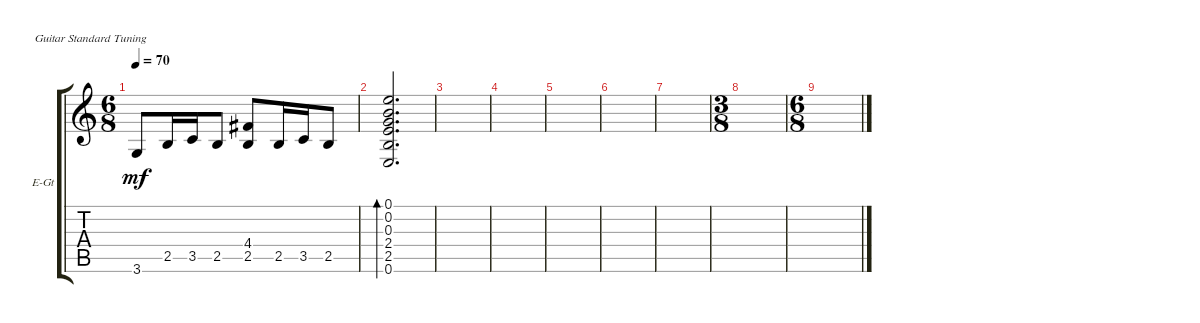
\defaultSystemsLayout 4
\bracketExtendMode groupsimilarinstruments
\firstSystemTrackNameOrientation horizontal
\otherSystemsTrackNameOrientation horizontal
\track ("Electric Guitar" "E-Gt") {instrument electricguitarclean}
\staff {score tabs}
\tuning (E4 B3 G3 D3 A2 E2)
\ts (6 8)
\tempo 70
\clef g2
\scale
0.333333
\ks c
3.6.8{dy mf} 2.5.16 3.5.16 2.5.8 (2.5 4.4).8 2.5.16 3.5.16 2.5.8 |
\scale
0.333333 (0.6 2.5 2.4 0.2 0.3 0.1).2{d bd 30} |
\scale
0.333333 |
|
|
|
|
\ts (3 8)
|
\ts (6 8)
